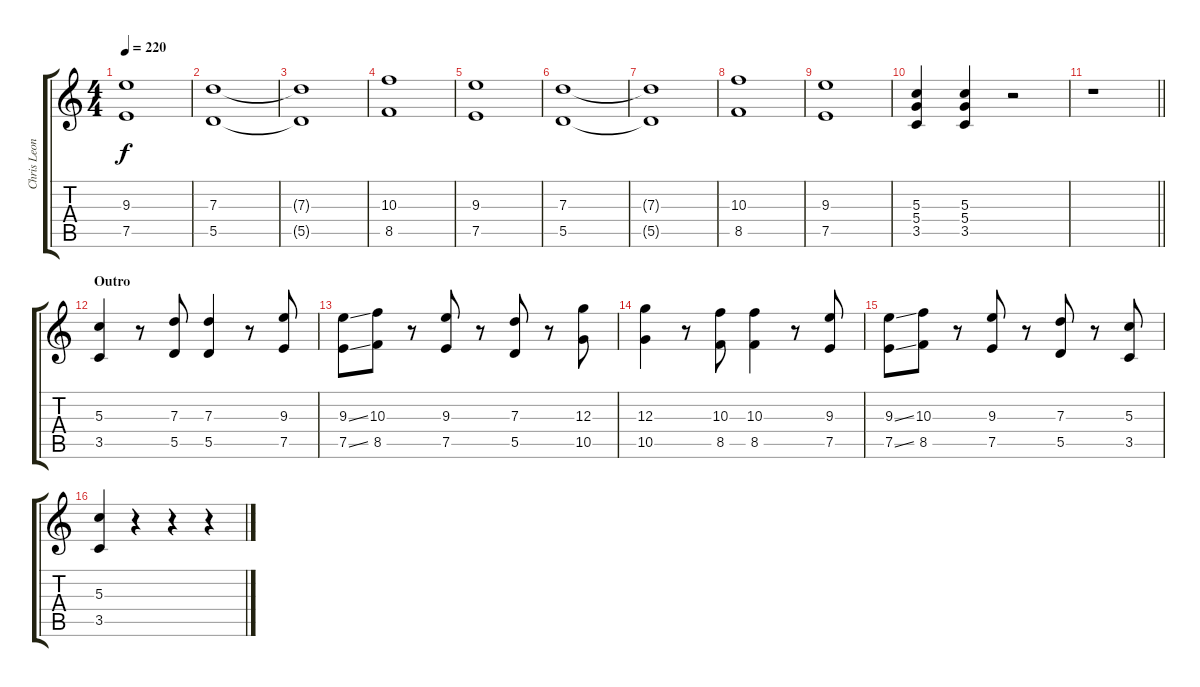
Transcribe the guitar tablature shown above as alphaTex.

\track ("Chris Leonard" "Chris Leon") {instrument overdrivenguitar}
\staff {score tabs}
\tuning (E4 B3 G3 D3 A2 E2) {hide}
\ts (4 4)
\tempo 220
\clef g2
\ks c
(9.3 7.5).1{dy f} |
(7.3 5.5).1 |
(7.3{t} 5.5{t}).1 |
(10.3 8.5).1 |
(9.3 7.5).1 |
(7.3 5.5).1 |
(7.3{t} 5.5{t}).1 |
(10.3 8.5).1 |
(9.3 7.5).1 |
(5.3 5.4 3.5).4 (5.3 5.4 3.5).4 r.2 |
\barLineRight lightlight
r.1 |
\section ("" "Outro")
(5.3 3.5).4 r.8 (7.3 5.5).8 (7.3 5.5).4 r.8 (9.3 7.5).8 |
(9.3{ss} 7.5{ss}).8 (10.3 8.5).8 r.8 (9.3 7.5).8 r.8 (7.3 5.5).8 r.8 (12.3 10.5).8 |
(12.3 10.5).4 r.8 (10.3 8.5).8 (10.3 8.5).4 r.8 (9.3 7.5).8 |
(9.3{ss} 7.5{ss}).8 (10.3 8.5).8 r.8 (9.3 7.5).8 r.8 (7.3 5.5).8 r.8 (5.3 3.5).8 |
(5.3 3.5).4 r.4 r.4 r.4
